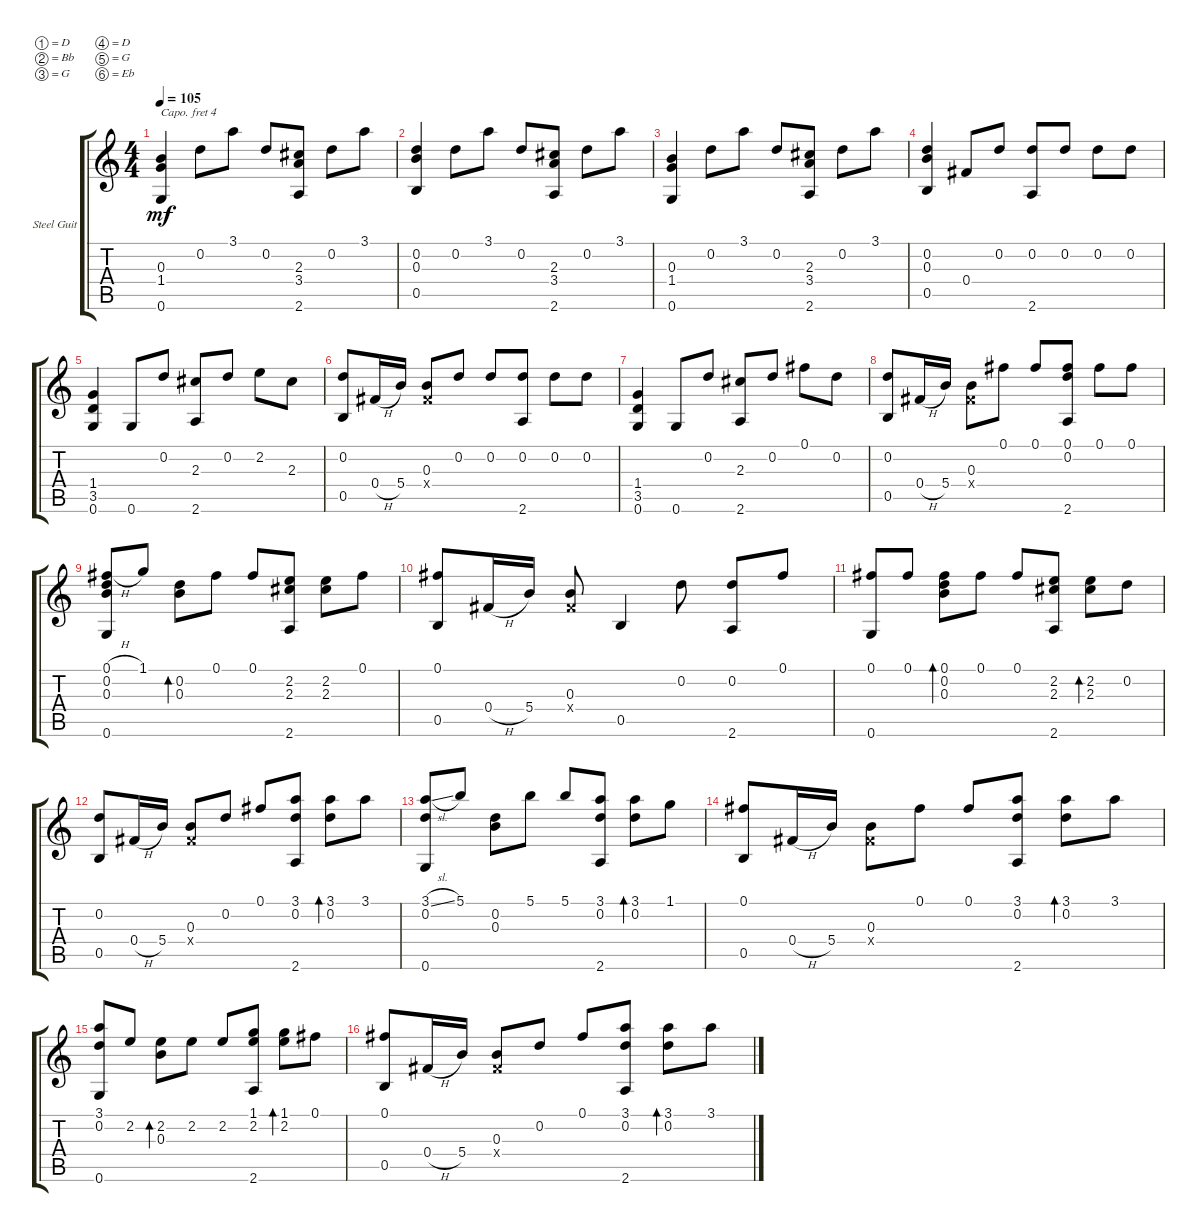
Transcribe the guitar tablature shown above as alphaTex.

\defaultSystemsLayout 4
\bracketExtendMode groupsimilarinstruments
\firstSystemTrackNameOrientation horizontal
\otherSystemsTrackNameOrientation horizontal
\track ("Steel Guitar" "Steel Guit") {instrument acousticguitarsteel}
\staff {score tabs}
\capo 4
\tuning (D4 Bb3 G3 D3 G2 Eb2)
\ts (4 4)
\tempo 105
\clef g2
\scale
0.997445
\ks c
(0.6 1.4 0.3).4{dy mf instrument acousticguitarsteel} 0.2.8 3.1.8 0.2.8 (2.6 3.4 2.3).8 0.2.8 3.1.8 |
\scale
0.999262 (0.5 0.3 0.2).4 0.2.8 3.1.8 0.2.8 (2.6 3.4 2.3).8 0.2.8 3.1.8 |
\scale
1.00322 (0.6 1.4 0.3).4 0.2.8 3.1.8 0.2.8 (2.6 3.4 2.3).8 0.2.8 3.1.8 |
(0.5 0.3 0.2).4 0.4.8 0.2.8 (2.6 0.2).8 0.2.8 0.2.8 0.2.8 |
(0.6 1.4 3.5).4 0.6.8 0.2.8 (2.6 2.3).8 0.2.8 2.2.8 2.3.8 |
(0.5 0.2).8 0.4{h}.16 5.4.16 (0.3 0.4{x}).8 0.2.8 0.2.8 (2.6 0.2).8 0.2.8 0.2.8 |
(0.6 1.4 3.5).4 0.6.8 0.2.8 (2.6 2.3).8 0.2.8 0.1.8 0.2.8 |
(0.5 0.2).8 0.4{h}.16 5.4.16 (0.3 0.4{x}).8 0.1.8 0.1.8 (2.6 0.1 0.2).8 0.1.8 0.1.8 |
(0.6 0.3 0.2 0.1{h}).8 1.1.8 (0.3 0.2).8{bd 30} 0.1.8 0.1.8 (2.3 2.2 2.6).8 (2.3 2.2).8 0.1.8 |
(0.5 0.1).8 0.4{h}.16 5.4.16 (0.3 0.4{x}).8 0.5.4 0.2.8 (0.2 2.6).8 0.1.8 |
(0.6 0.1).8 0.1.8 (0.1 0.3 0.2).8{bd 30} 0.1.8 0.1.8 (2.2 2.3 2.6).8 (2.3 2.2).8{bd 30} 0.2.8 |
(0.5 0.2).8 0.4{h}.16 5.4.16 (0.3 0.4{x}).8 0.2.8 0.1.8 (0.2 3.1 2.6).8 (0.2 3.1).8{bd 30} 3.1.8 |
(3.1{sl} 0.2 0.6).8 5.1.8 (0.2 0.3).8 5.1.8 5.1.8 (3.1 0.2 2.6).8 (0.2 3.1).8{bd 30} 1.1.8 |
(0.5 0.1).8 0.4{h}.16 5.4.16 (0.3 0.4{x}).8 0.1.8 0.1.8 (3.1 2.6 0.2).8 (3.1 0.2).8{bd 30} 3.1.8 |
(0.2 3.1 0.6).8 2.2.8 (2.2 0.3).8{bd 30} 2.2.8 2.2.8 (1.1 2.6 2.2).8 (2.2 1.1).8{bd 30} 0.1.8 |
(0.5 0.1).8 0.4{h}.16 5.4.16 (0.3 0.4{x}).8 0.2.8 0.1.8 (3.1 2.6 0.2).8 (3.1 0.2).8{bd 30} 3.1.8
